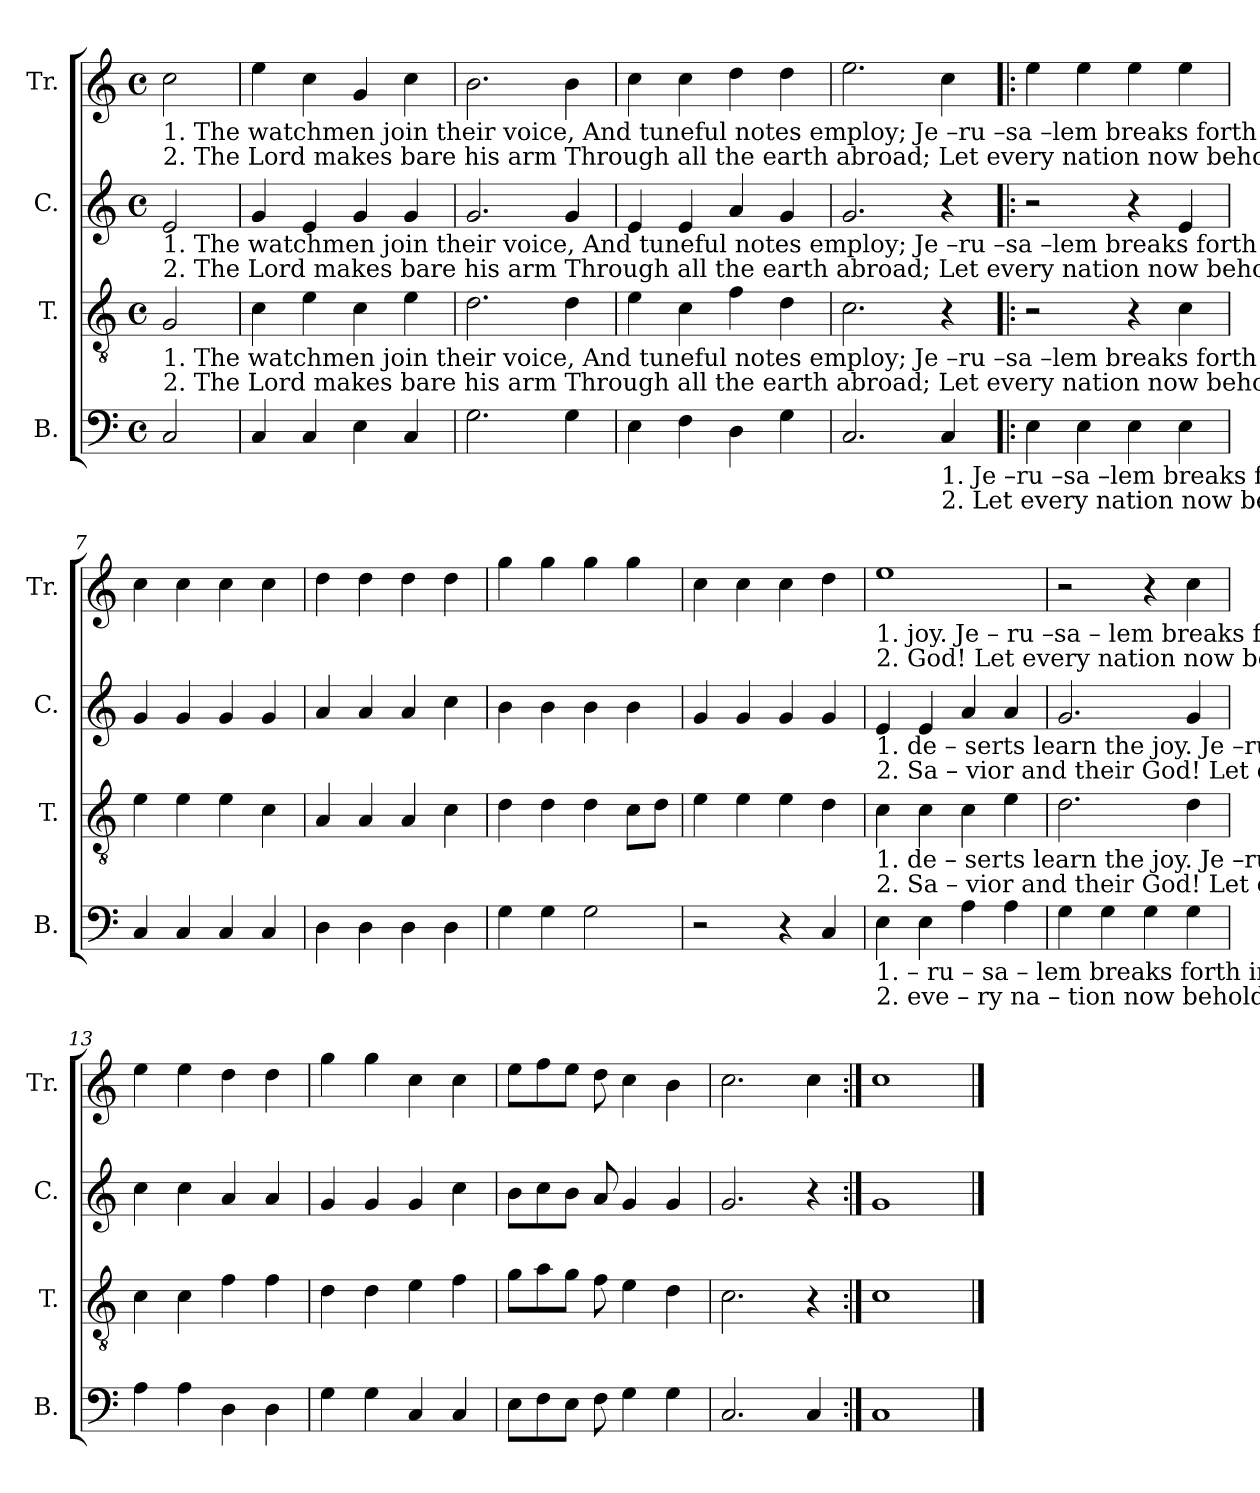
**kern	**kern	**kern	**kern
*part4	*part3	*part2	*part1
*staff4	*staff3	*staff2	*staff1
*I"B.	*I"T.	*I"C.	*I"Tr.
*I'B.	*I'T.	*I'C.	*I'Tr.
*clefF4	*clefGv2	*clefG2	*clefG2
*k[]	*k[]	*k[]	*k[]
*M4/4	*M4/4	*M4/4	*M4/4
*met(c)	*met(c)	*met(c)	*met(c)
*MM120	*MM120	*MM120	*MM120
=1	=1	=1	=1
!	!	!	!LO:TX:b:t=1. The watchmen join their voice,   And tuneful notes employ;    Je –ru –sa –lem breaks forth in songs,  Je –ru –sa – lem breaks forth in songs, And  deserts  learn  the
!	!	!	!LO:TX:b:t=2. The  Lord makes bare his arm  Through all the earth abroad;   Let      every     nation  now  behold,  Let    every      nation  now  be –hold  Their  Savior  and  their
!	!	!LO:TX:b:t=1. The watchmen join their voice,   And tuneful notes employ;                                Je –ru –sa –lem breaks forth in songs,  Je –ru –sa – lem breaks forth in songs, And	!
!	!	!LO:TX:b:t=2. The  Lord makes bare his arm  Through all the earth abroad;                              Let      every     nation  now   behold,  Let    every      nation  now  be –hold  Their	!
!	!LO:TX:b:t=1. The watchmen join their voice,   And tuneful notes employ;                               Je –ru –sa –lem breaks forth in songs,  Je –ru –sa – lem breaks forth in songs, And	!	!
!	!LO:TX:b:t=2. The  Lord makes bare his arm  Through all the earth abroad;                              Let      every     nation  now  behold,  Let    every      nation  now  be –hold  Their	!	!
2C!/	2G!/	2e!/	2cc!\
=2	=2	=2	=2
4C!/	4c!\	4g!/	4ee!\
4C!/	4e!\	4e!/	4cc!\
4E!\	4c!\	4g!/	4g!/
4C!/	4e!\	4g!/	4cc!\
=3	=3	=3	=3
2.G!\	2.d!\	2.g!/	2.b!\
4G!\	4d!\	4g!/	4b!\
=4	=4	=4	=4
4E!\	4e!\	4e!/	4cc!\
4F!\	4c!\	4e!/	4cc!\
4D!\	4f!\	4a!/	4dd!\
4G!\	4d!\	4g!/	4dd!\
=5	=5	=5	=5
2.C!/	2.c!\	2.g!/	2.ee!\
!LO:TX:b:t=1. Je –ru –sa –lem breaks forth in songs,  Je –ru –sa – lem breaks forth in songs,                          Je –	!	!	!
!LO:TX:b:t=2. Let      every     nation  now  behold,  Let    every      nation  now  be –hold                           Let	!	!	!
4C!/	4r	4r	4cc!\
=6!|:	=6!|:	=6!|:	=6!|:
4E!\	2r	2r	4ee!\
4E!\	.	.	4ee!\
4E!\	4r	4r	4ee!\
4E!\	4c!\	4e!/	4ee!\
=7	=7	=7	=7
4C!/	4e!\	4g!/	4cc!\
4C!/	4e!\	4g!/	4cc!\
4C!/	4e!\	4g!/	4cc!\
4C!/	4c!\	4g!/	4cc!\
=8	=8	=8	=8
4D!\	4A!/	4a!/	4dd!\
4D!\	4A!/	4a!/	4dd!\
4D!\	4A!/	4a!/	4dd!\
4D!\	4c!\	4cc!\	4dd!\
=9	=9	=9	=9
4G!\	4d!\	4b!\	4gg!\
4G!\	4d!\	4b!\	4gg!\
2G!\	4d!\	4b!\	4gg!\
.	8c!\L	4b!\	4gg!\
.	8d!\J	.	.
=10	=10	=10	=10
2r	4e!\	4g!/	4cc!\
.	4e!\	4g!/	4cc!\
4r	4e!\	4g!/	4cc!\
4C!/	4d!\	4g!/	4dd!\
!!LO:LB:g=z
=11	=11	=11	=11
!	!	!	!LO:TX:b:t=1. joy.                                                 Je  –  ru –sa – lem breaks forth in songs, And de   –  serts learn  the   joy.      Je –
!	!	!	!LO:TX:b:t=2. God!                                              Let     every     nation   now   be –hold  Their  Sa  –   vior  and their God!     Let
!	!	!LO:TX:b:t=1. de – serts  learn  the    joy.                 Je –ru –sa – lem breaks forth in songs, And  de   –   serts learn  the    joy.	!
!	!	!LO:TX:b:t=2. Sa –  vior    and  their  God!              Let       every    nation  now  be –hold  Their  Sa  –    vior and  their  God!	!
!	!LO:TX:b:t=1. de – serts  learn  the    joy.                 Je –ru –sa – lem breaks forth in songs, And  de   –   serts learn  the    joy.	!	!
!	!LO:TX:b:t=2. Sa –  vior    and  their  God!              Let       every    nation  now  be –hold  Their  Sa  –    vior and  their  God!	!	!
!LO:TX:b:t=1. – ru – sa – lem breaks  forth  in songs,  Je  – ru – sa –lem breaks forth in songs, And  de  –  serts learn  the    joy.      Je–	!	!	!
!LO:TX:b:t=2. eve  – ry    na – tion    now   behold,    Let    eve – ry   na – tion now  behold  Their  Sa  –   vior  and   their  God!   Let	!	!	!
4E!\	4c!\	4e!/	1ee!
4E!\	4c!\	4e!/	.
4A!\	4c!\	4a!/	.
4A!\	4e!\	4a!/	.
=12	=12	=12	=12
4G!\	2.d!\	2.g!/	2r
4G!\	.	.	.
4G!\	.	.	4r
4G!\	4d!\	4g!/	4cc!\
=13	=13	=13	=13
4A!\	4c!\	4cc!\	4ee!\
4A!\	4c!\	4cc!\	4ee!\
4D!\	4f!\	4a!/	4dd!\
4D!\	4f!\	4a!/	4dd!\
=14	=14	=14	=14
4G!\	4d!\	4g!/	4gg!\
4G!\	4d!\	4g!/	4gg!\
4C!/	4e!\	4g!/	4cc!\
4C!/	4f!\	4cc!\	4cc!\
=15	=15	=15	=15
8E!\L	8g!\L	8b!\L	8ee!\L
8F!\	8a!\	8cc!\	8ff!\
8E!\J	8g!\J	8b!\J	8ee!\J
8F!\	8f!\	8a!/	8dd!\
4G!\	4e!\	4g!/	4cc!\
4G!\	4d!\	4g!/	4b!\
=16	=16	=16	=16
2.C!/	2.c!\	2.g!/	2.cc!\
4C!/	4r	4r	4cc\
=17:|!	=17:|!	=17:|!	=17:|!
1C!	1c!	1g!	1cc!
==	==	==	==
*-	*-	*-	*-
